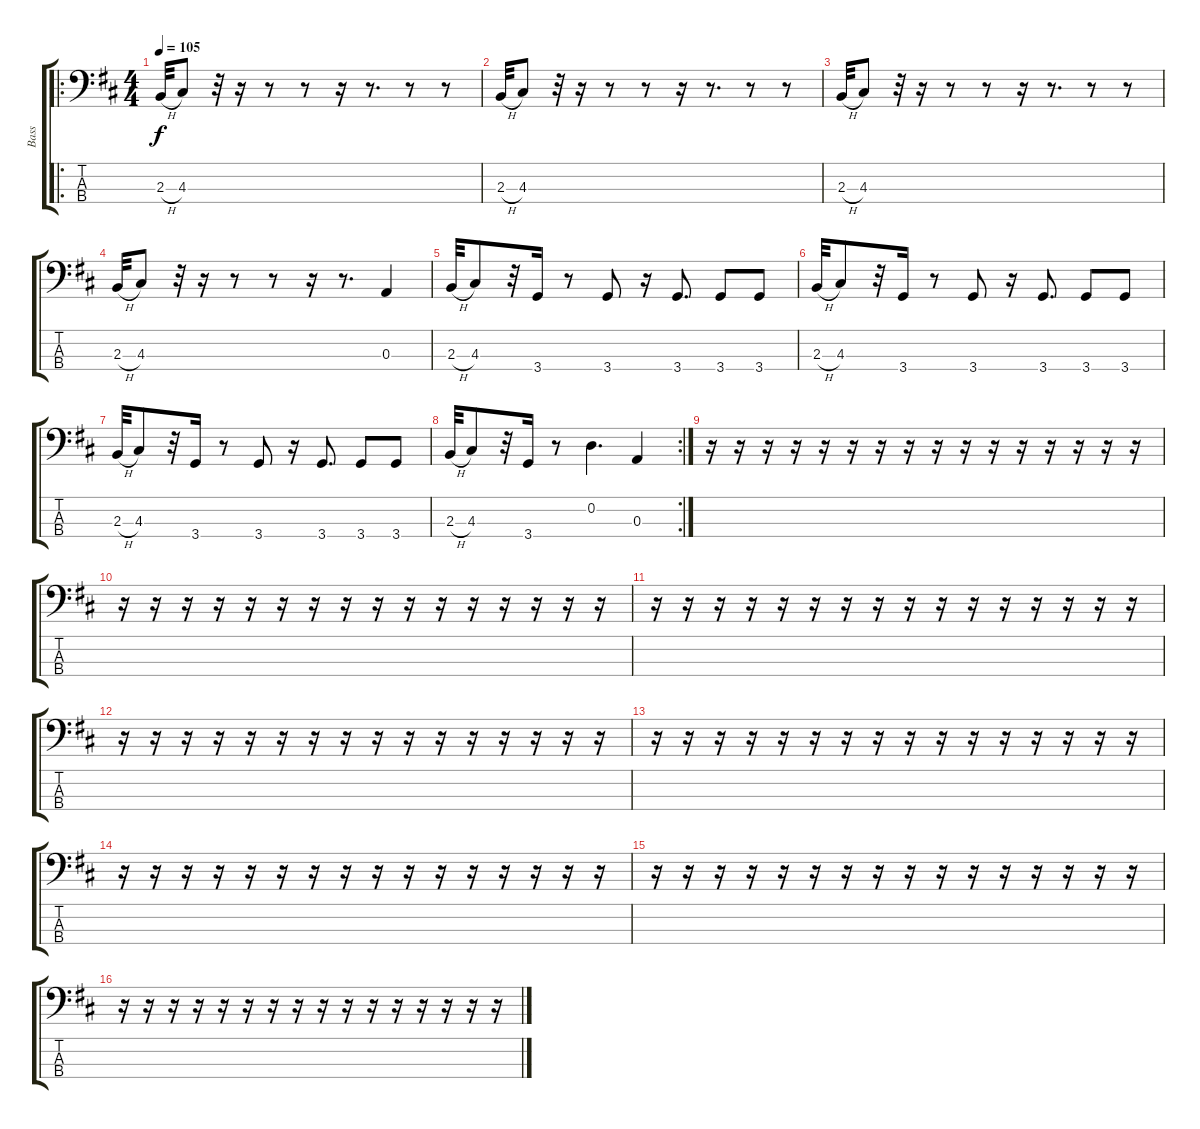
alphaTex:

\track ("Bass" "Bass") {instrument electricbassfinger}
\staff {score tabs}
\tuning (G2 D2 A1 E1) {hide}
\ro
\ts (4 4)
\tempo 105
\clef f4
\ks d
2.3{h}.32{dy f} 4.3.8 r.32 r.16 r.8 r.8 r.16 r.8{d} r.8 r.8 |
2.3{h}.32 4.3.8 r.32 r.16 r.8 r.8 r.16 r.8{d} r.8 r.8 |
2.3{h}.32 4.3.8 r.32 r.16 r.8 r.8 r.16 r.8{d} r.8 r.8 |
2.3{h}.32 4.3.8 r.32 r.16 r.8 r.8 r.16 r.8{d} 0.3.4 |
2.3{h}.32 4.3.8 r.32 3.4.16 r.8 3.4.8 r.16 3.4.8{d} 3.4.8 3.4.8 |
2.3{h}.32 4.3.8 r.32 3.4.16 r.8 3.4.8 r.16 3.4.8{d} 3.4.8 3.4.8 |
2.3{h}.32 4.3.8 r.32 3.4.16 r.8 3.4.8 r.16 3.4.8{d} 3.4.8 3.4.8 |
\rc 2
2.3{h}.32 4.3.8 r.32 3.4.16 r.8 0.2.4{d} 0.3.4 |
r.16 r.16 r.16 r.16 r.16 r.16 r.16 r.16 r.16 r.16 r.16 r.16 r.16 r.16 r.16 r.16 |
r.16 r.16 r.16 r.16 r.16 r.16 r.16 r.16 r.16 r.16 r.16 r.16 r.16 r.16 r.16 r.16 |
r.16 r.16 r.16 r.16 r.16 r.16 r.16 r.16 r.16 r.16 r.16 r.16 r.16 r.16 r.16 r.16 |
r.16 r.16 r.16 r.16 r.16 r.16 r.16 r.16 r.16 r.16 r.16 r.16 r.16 r.16 r.16 r.16 |
r.16 r.16 r.16 r.16 r.16 r.16 r.16 r.16 r.16 r.16 r.16 r.16 r.16 r.16 r.16 r.16 |
r.16 r.16 r.16 r.16 r.16 r.16 r.16 r.16 r.16 r.16 r.16 r.16 r.16 r.16 r.16 r.16 |
r.16 r.16 r.16 r.16 r.16 r.16 r.16 r.16 r.16 r.16 r.16 r.16 r.16 r.16 r.16 r.16 |
r.16 r.16 r.16 r.16 r.16 r.16 r.16 r.16 r.16 r.16 r.16 r.16 r.16 r.16 r.16 r.16
